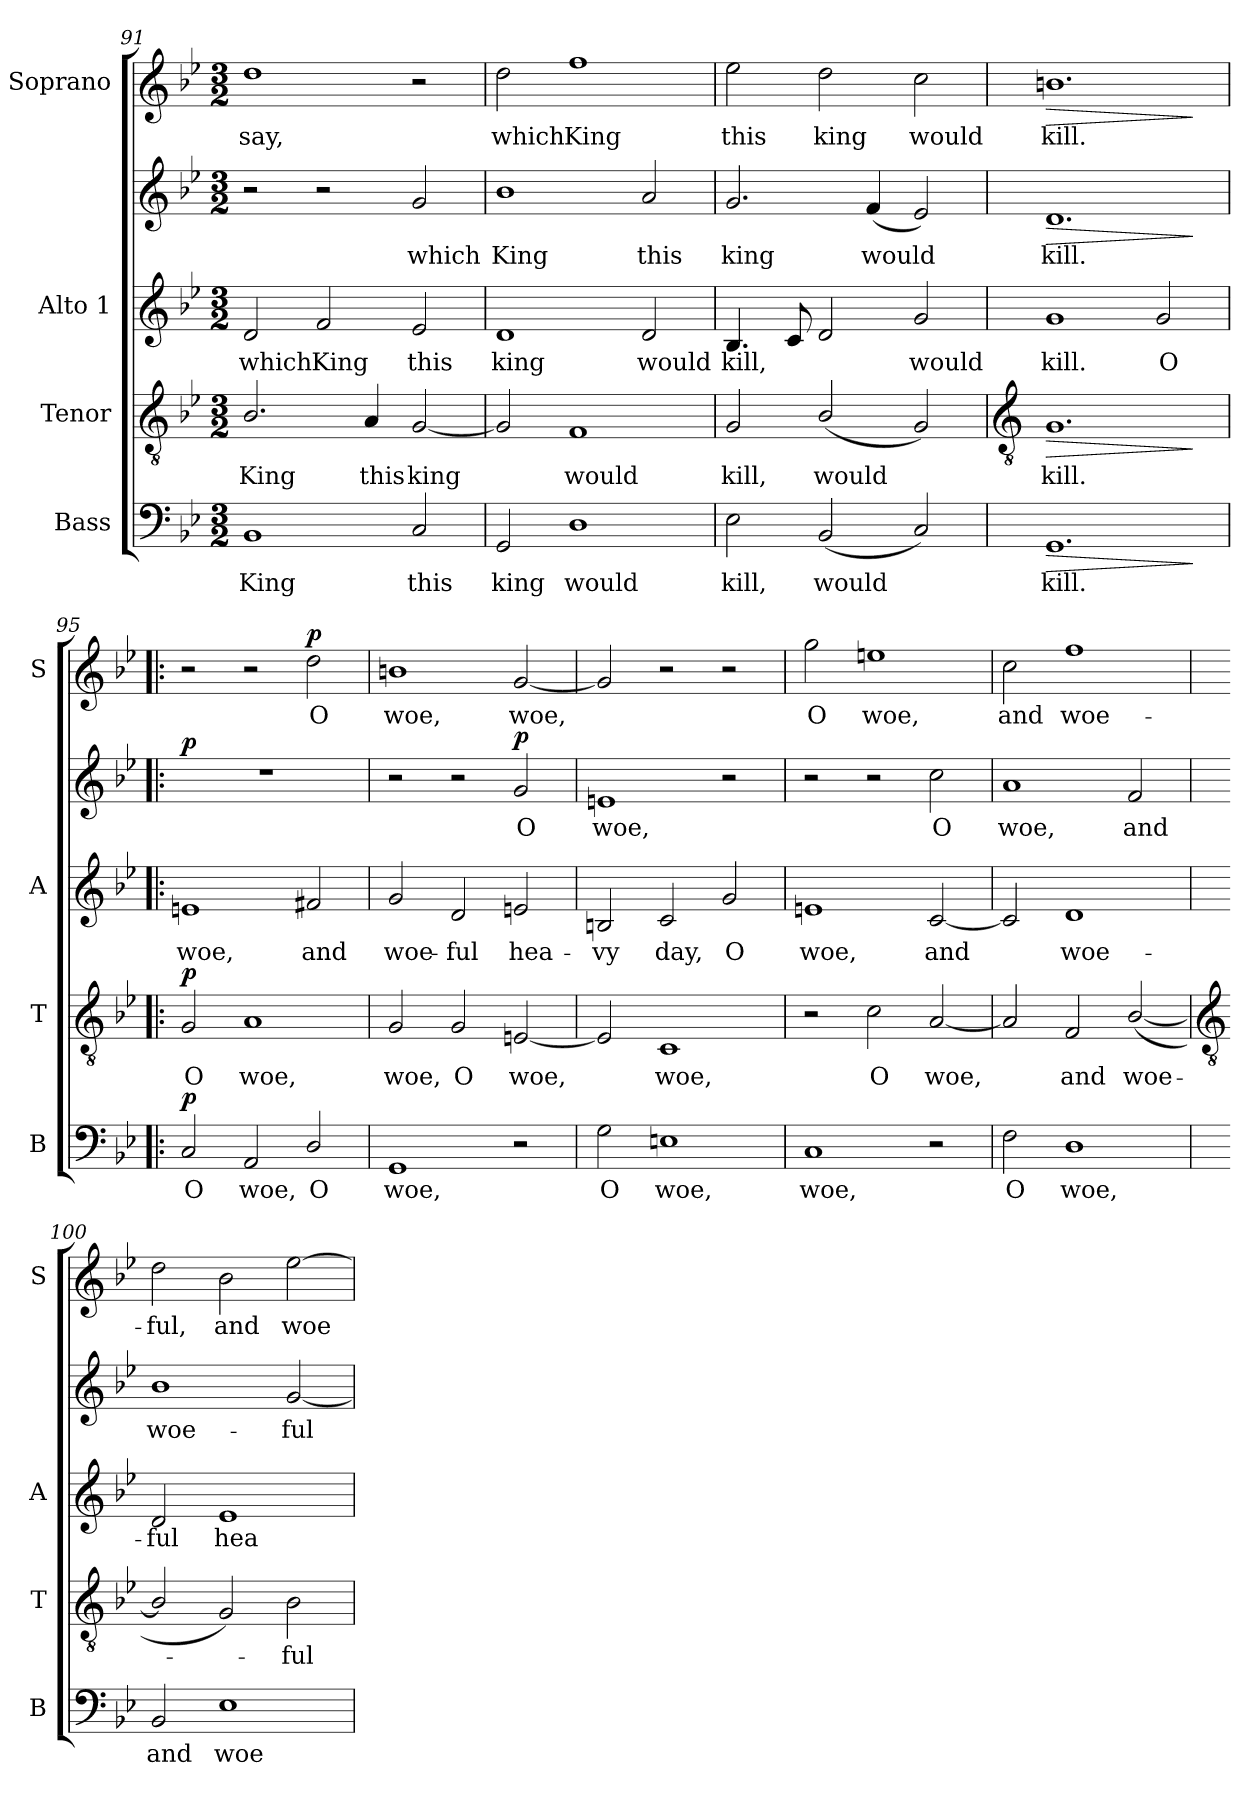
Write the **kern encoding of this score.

**kern	**text	**dynam	**kern	**text	**dynam	**kern	**text	**kern	**text	**dynam	**kern	**text	**dynam
*part4	*part4	*part4	*part3	*part3	*part3	*part2	*part2	*part2	*part2	*part2	*part1	*part1	*part1
*staff5	*staff5	*staff5	*staff4	*staff4	*staff4	*staff3	*staff3	*staff2	*staff2	*staff2/3	*staff1	*staff1	*staff1
*I"Bass	*	*	*I"Tenor	*	*	*I"Alto 1	*	*	*	*	*I"Soprano	*	*
*I'B	*	*	*I'T	*	*	*I'A	*	*	*	*	*I'S	*	*
*clefF4	*	*	*clefGv2	*	*	*clefG2	*	*clefG2	*	*	*clefG2	*	*
*k[b-e-]	*	*	*k[b-e-]	*	*	*k[b-e-]	*	*k[b-e-]	*	*	*k[b-e-]	*	*
*B-:	*	*	*B-:	*	*	*B-:	*	*B-:	*	*	*B-:	*	*
*M3/2	*	*	*M3/2	*	*	*M3/2	*	*M3/2	*	*	*M3/2	*	*
=91	=91	=91	=91	=91	=91	=91	=91	=91	=91	=91	=91	=91	=91
!	!LO:LY:b	!	!	!LO:LY:b	!	!	!LO:LY:b	!	!	!	!	!LO:LY:b	!
1BB-	King	.	2.B-/	King	.	2d	which	2r	.	.	1dd	say,	.
!	!	!	!	!	!	!	!LO:LY:b	!	!	!	!	!	!
.	.	.	.	.	.	2f	King	2r	.	.	.	.	.
!	!	!	!	!LO:LY:b	!	!	!	!	!	!	!	!	!
.	.	.	4A	this	.	.	.	.	.	.	.	.	.
!	!LO:LY:b	!	!	!LO:LY:b	!	!	!LO:LY:b	!	!LO:LY:b	!	!	!	!
2C	this	.	[2G	king	.	2e-	this	2g	which	.	2r	.	.
=92	=92	=92	=92	=92	=92	=92	=92	=92	=92	=92	=92	=92	=92
!	!LO:LY:b	!	!	!	!	!	!LO:LY:b	!	!LO:LY:b	!	!	!LO:LY:b	!
2GG	king	.	2G]	.	.	1d	king	1b-	King	.	2dd	which	.
!	!LO:LY:b	!	!	!LO:LY:b	!	!	!	!	!	!	!	!LO:LY:b	!
1D	would	.	1F	would	.	.	.	.	.	.	1ff	King	.
!	!	!	!	!	!	!	!LO:LY:b	!	!LO:LY:b	!	!	!	!
.	.	.	.	.	.	2d	would	2a	this	.	.	.	.
=93	=93	=93	=93	=93	=93	=93	=93	=93	=93	=93	=93	=93	=93
!	!LO:LY:b	!	!	!LO:LY:b	!	!	!LO:LY:b	!	!LO:LY:b	!	!	!LO:LY:b	!
2E-	kill,	.	2G	kill,	.	4.B-	kill,	2.g	king	.	2ee-	this	.
.	.	.	.	.	.	8c	.	.	.	.	.	.	.
!	!LO:LY:b	!	!	!LO:LY:b	!	!	!	!	!	!	!	!LO:LY:b	!
(<2BB-	would	.	(<2B-/	would	.	2d	.	.	.	.	2dd	king	.
!	!	!	!	!	!	!	!	!	!LO:LY:b	!	!	!	!
.	.	.	.	.	.	.	.	(<4f	would	.	.	.	.
!	!	!	!	!	!	!	!LO:LY:b	!	!	!	!	!LO:LY:b	!
2C)	.	.	2G)	.	.	2g	would	2e-)	.	.	2cc	would	.
!!LO:LB:g=z
=94	=94	=94	=94	=94	=94	=94	=94	=94	=94	=94	=94	=94	=94
*	*	*	*clefGv2	*	*	*	*	*	*	*	*	*	*
!	!LO:LY:b	!LO:HP:b	!	!LO:LY:b	!LO:HP:b	!	!LO:LY:b	!	!LO:LY:b	!LO:HP:b	!	!LO:LY:b	!LO:HP:b
1.GG	kill.	>	1.G	kill.	>	1g	kill.	1.d	kill.	>	1.bn	kill.	>
!	!	!	!	!	!	!	!LO:LY:b	!	!	!	!	!	!
.	.	.	.	.	.	2g	O	.	.	.	.	.	.
.	.	]	.	.	]	.	.	.	.	]	.	.	]
=95!|:	=95!|:	=95!|:	=95!|:	=95!|:	=95!|:	=95!|:	=95!|:	=95!|:	=95!|:	=95!|:	=95!|:	=95!|:	=95!|:
!	!LO:LY:b	!LO:DY:b	!	!LO:LY:b	!LO:DY:b	!	!LO:LY:b	!LO:N:vis=1	!	!LO:DY:b=2	!	!	!
2C	O	p	2G	O	p	1en	woe,	1.r	.	p	2r	.	.
!	!LO:LY:b	!	!	!LO:LY:b	!	!	!	!	!	!	!	!	!
2AA	woe,	.	1A	woe,	.	.	.	.	.	.	2r	.	.
!	!LO:LY:b	!	!	!	!	!	!LO:LY:b	!	!	!	!	!LO:LY:b	!LO:DY:b
2D/	O	.	.	.	.	2f#X	and	.	.	.	2dd	O	p
=96	=96	=96	=96	=96	=96	=96	=96	=96	=96	=96	=96	=96	=96
!	!LO:LY:b	!	!	!LO:LY:b	!	!	!LO:LY:b	!	!	!	!	!LO:LY:b	!
1GG	woe,	.	2G	woe,	.	2g	woe-	2r	.	.	1bn	woe,	.
!	!	!	!	!LO:LY:b	!	!	!LO:LY:b	!	!	!	!	!	!
.	.	.	2G	O	.	2d	-ful	2r	.	.	.	.	.
!	!	!	!	!LO:LY:b	!	!	!LO:LY:b	!	!LO:LY:b	!LO:DY:b	!	!LO:LY:b	!
2r	.	.	[2En	woe,	.	2en	hea-	2g	O	p	[2g	woe,	.
=97	=97	=97	=97	=97	=97	=97	=97	=97	=97	=97	=97	=97	=97
!	!LO:LY:b	!	!	!	!	!	!LO:LY:b	!	!LO:LY:b	!	!	!	!
2G	O	.	2E]	.	.	2Bn	vy	1en	-woe,	.	2g]	.	.
!	!LO:LY:b	!	!	!LO:LY:b	!	!	!LO:LY:b	!	!	!	!	!	!
1En	woe,	.	1C	woe,	.	2c	day,	.	.	.	2r	.	.
!	!	!	!	!	!	!	!LO:LY:b	!	!	!	!	!	!
.	.	.	.	.	.	2g	O	2r	.	.	2r	.	.
=98	=98	=98	=98	=98	=98	=98	=98	=98	=98	=98	=98	=98	=98
!	!LO:LY:b	!	!	!	!	!	!LO:LY:b	!	!	!	!	!LO:LY:b	!
1C	woe,	.	2r	.	.	1en	woe,	2r	.	.	2gg	O	.
!	!	!	!	!LO:LY:b	!	!	!	!	!	!	!	!LO:LY:b	!
.	.	.	2c	O	.	.	.	2r	.	.	1een	woe,	.
!	!	!	!	!LO:LY:b	!	!	!LO:LY:b	!	!LO:LY:b	!	!	!	!
2r	.	.	[2A	woe,	.	[2c	and	2cc	O	.	.	.	.
=99	=99	=99	=99	=99	=99	=99	=99	=99	=99	=99	=99	=99	=99
!	!LO:LY:b	!	!	!	!	!	!	!	!LO:LY:b	!	!	!LO:LY:b	!
2F	O	.	2A]	.	.	2c]	.	1a	woe,	.	2cc	and	.
!	!LO:LY:b	!	!	!LO:LY:b	!	!	!LO:LY:b	!	!	!	!	!LO:LY:b	!
1D	woe,	.	2F	and	.	1d	woe-	.	.	.	1ff	woe-	.
!	!	!	!	!LO:LY:b	!	!	!	!	!LO:LY:b	!	!	!	!
.	.	.	(<[2B-/	woe-	.	.	.	2f	and	.	.	.	.
!!LO:LB:g=z
=100	=100	=100	=100	=100	=100	=100	=100	=100	=100	=100	=100	=100	=100
*	*	*	*clefGv2	*	*	*	*	*	*	*	*	*	*
!	!LO:LY:b	!	!	!	!	!	!LO:LY:b	!	!LO:LY:b	!	!	!LO:LY:b	!
2BB-	and	.	2B-/]	.	.	2d	ful	1b-	-woe-	.	2dd	-ful,	.
!	!LO:LY:b	!	!	!	!	!	!LO:LY:b	!	!	!	!	!LO:LY:b	!
1E-	woe-	.	2G)	.	.	1e-	hea-	.	.	.	2b-	and	.
!	!	!	!	!LO:LY:b	!	!	!	!	!LO:LY:b	!	!	!LO:LY:b	!
.	.	.	2B-	ful	.	.	.	[2g	-ful	.	[2ee-	woe-	.
=	=	=	=	=	=	=	=	=	=	=	=	=	=
*-	*-	*-	*-	*-	*-	*-	*-	*-	*-	*-	*-	*-	*-
